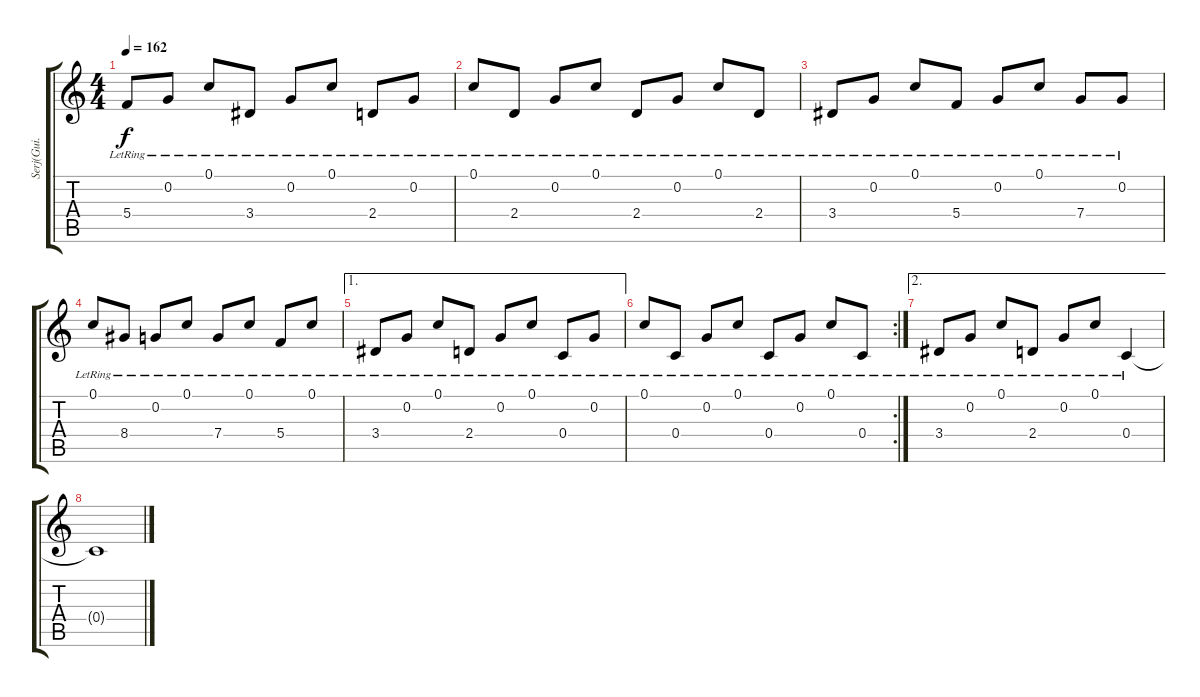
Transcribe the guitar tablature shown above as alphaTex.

\track ("Serj(Gui. 4)" "Serj(Gui. ") {instrument acousticguitarnylon}
\staff {score tabs}
\tuning (C4 G3 F3 C3 G2 C2) {hide}
\ts (4 4)
\tempo 162
\clef g2
\ks c
5.4{lr}.8{dy f} 0.2{lr}.8 0.1{lr}.8 3.4{lr}.8 0.2{lr}.8 0.1{lr}.8 2.4{lr}.8 0.2{lr}.8 |
0.1{lr}.8 2.4{lr}.8 0.2{lr}.8 0.1{lr}.8 2.4{lr}.8 0.2{lr}.8 0.1{lr}.8 2.4{lr}.8 |
3.4{lr}.8 0.2{lr}.8 0.1{lr}.8 5.4{lr}.8 0.2{lr}.8 0.1{lr}.8 7.4{lr}.8 0.2{lr}.8 |
0.1{lr}.8 8.4{lr}.8 0.2{lr}.8 0.1{lr}.8 7.4{lr}.8 0.1{lr}.8 5.4{lr}.8 0.1{lr}.8 |
\ae 1
3.4{lr}.8 0.2{lr}.8 0.1{lr}.8 2.4{lr}.8 0.2{lr}.8 0.1{lr}.8 0.4{lr}.8 0.2{lr}.8 |
\rc 2
0.1{lr}.8 0.4{lr}.8 0.2{lr}.8 0.1{lr}.8 0.4{lr}.8 0.2{lr}.8 0.1{lr}.8 0.4{lr}.8 |
\ae 2
3.4{lr}.8 0.2{lr}.8 0.1{lr}.8 2.4{lr}.8 0.2{lr}.8 0.1{lr}.8 0.4{lr}.4 |
0.4{t}.1
